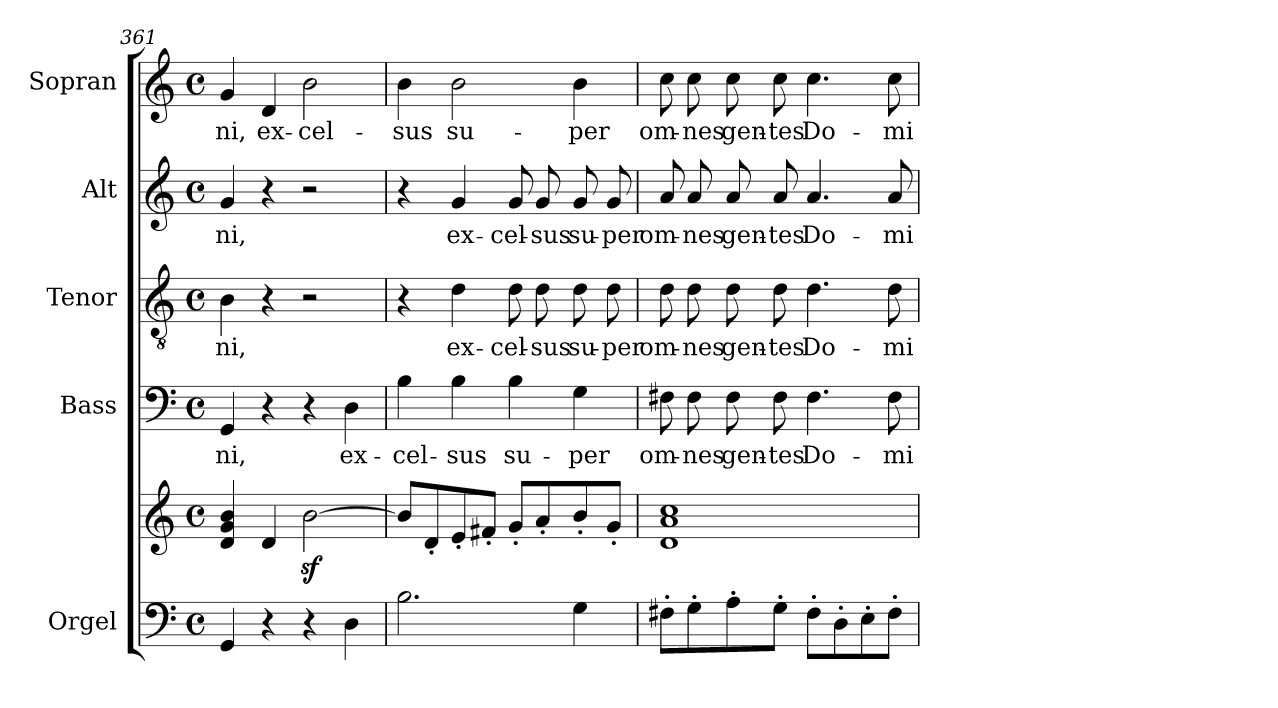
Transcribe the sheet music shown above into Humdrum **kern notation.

**kern	**kern	**kern	**text	**kern	**text	**kern	**text	**kern	**text
*part5	*part5	*part4	*part4	*part3	*part3	*part2	*part2	*part1	*part1
*staff6	*staff5	*staff4	*staff4	*staff3	*staff3	*staff2	*staff2	*staff1	*staff1
*I"Orgel	*	*I"Bass	*	*I"Tenor	*	*I"Alt	*	*I"Sopran	*
*I'Org.	*	*I'B.	*	*I'T.	*	*I'A.	*	*I'S.	*
*clefF4	*clefG2	*clefF4	*	*clefGv2	*	*clefG2	*	*clefG2	*
*k[]	*k[]	*k[]	*	*k[]	*	*k[]	*	*k[]	*
*C:	*C:	*C:	*	*C:	*	*C:	*	*C:	*
*M4/4	*M4/4	*M4/4	*	*M4/4	*	*M4/4	*	*M4/4	*
*met(c)	*met(c)	*met(c)	*	*met(c)	*	*met(c)	*	*met(c)	*
=361	=361	=361	=361	=361	=361	=361	=361	=361	=361
!	!	!	!LO:LY:b	!	!LO:LY:b	!	!LO:LY:b	!	!LO:LY:b
4GG/	4d/ 4g/ 4b/	4GG/	-ni,	4B\	-ni,	4g/	-ni,	4g/	-ni,
!	!	!	!	!	!	!	!	!	!LO:LY:b
4r	4d/	4r	.	4r	.	4r	.	4d/	ex-
!	!	!	!	!	!	!	!	!	!LO:LY:b
4r	[2bz<\	4r	.	2r	.	2r	.	2b\	-cel-
!	!	!	!LO:LY:b	!	!	!	!	!	!
4D\	.	4D\	ex-	.	.	.	.	.	.
=362	=362	=362	=362	=362	=362	=362	=362	=362	=362
!	!	!	!LO:LY:b	!	!	!	!	!	!LO:LY:b
2.B\	8b/L]	4B\	-cel-	4r	.	4r	.	4b\	-sus
.	8d'</	.	.	.	.	.	.	.	.
!	!	!	!LO:LY:b	!	!LO:LY:b	!	!LO:LY:b	!	!LO:LY:b
.	8e'</	4B\	-sus	4d\	ex-	4g/	ex-	2b\	su-
.	8f#X'</J	.	.	.	.	.	.	.	.
!	!	!	!LO:LY:b	!	!LO:LY:b	!	!LO:LY:b	!	!
.	8g'</L	4B\	su-	8d\	-cel-	8g/	-cel-	.	.
!	!	!	!	!	!LO:LY:b	!	!LO:LY:b	!	!
.	8a'</	.	.	8d\	-sus	8g/	-sus	.	.
!	!	!	!LO:LY:b	!	!LO:LY:b	!	!LO:LY:b	!	!LO:LY:b
4G\	8b'</	4G\	-per	8d\	su-	8g/	su-	4b\	-per
!	!	!	!	!	!LO:LY:b	!	!LO:LY:b	!	!
.	8g'</J	.	.	8d\	-per	8g/	-per	.	.
!!LO:PB:g=z
=363	=363	=363	=363	=363	=363	=363	=363	=363	=363
!	!	!	!LO:LY:b	!	!LO:LY:b	!	!LO:LY:b	!	!LO:LY:b
8F#X'>\L	1d 1a 1cc	8F#X\	om-	8d\	om-	8a/	om-	8cc\	om-
!	!	!	!LO:LY:b	!	!LO:LY:b	!	!LO:LY:b	!	!LO:LY:b
8G'>\	.	8F#\	-nes	8d\	-nes	8a/	-nes	8cc\	-nes
!	!	!	!LO:LY:b	!	!LO:LY:b	!	!LO:LY:b	!	!LO:LY:b
8A'>\	.	8F#\	gen-	8d\	gen-	8a/	gen-	8cc\	gen-
!	!	!	!LO:LY:b	!	!LO:LY:b	!	!LO:LY:b	!	!LO:LY:b
8G'>\J	.	8F#\	-tes	8d\	-tes	8a/	-tes	8cc\	-tes
!	!	!	!LO:LY:b	!	!LO:LY:b	!	!LO:LY:b	!	!LO:LY:b
8F#'>\L	.	4.F#\	Do-	4.d\	Do-	4.a/	Do-	4.cc\	Do-
8D'>\	.	.	.	.	.	.	.	.	.
8E'>\	.	.	.	.	.	.	.	.	.
!	!	!	!LO:LY:b	!	!LO:LY:b	!	!LO:LY:b	!	!LO:LY:b
8F#'>\J	.	8F#\	-mi-	8d\	-mi-	8a/	-mi-	8cc\	-mi-
=	=	=	=	=	=	=	=	=	=
*-	*-	*-	*-	*-	*-	*-	*-	*-	*-
